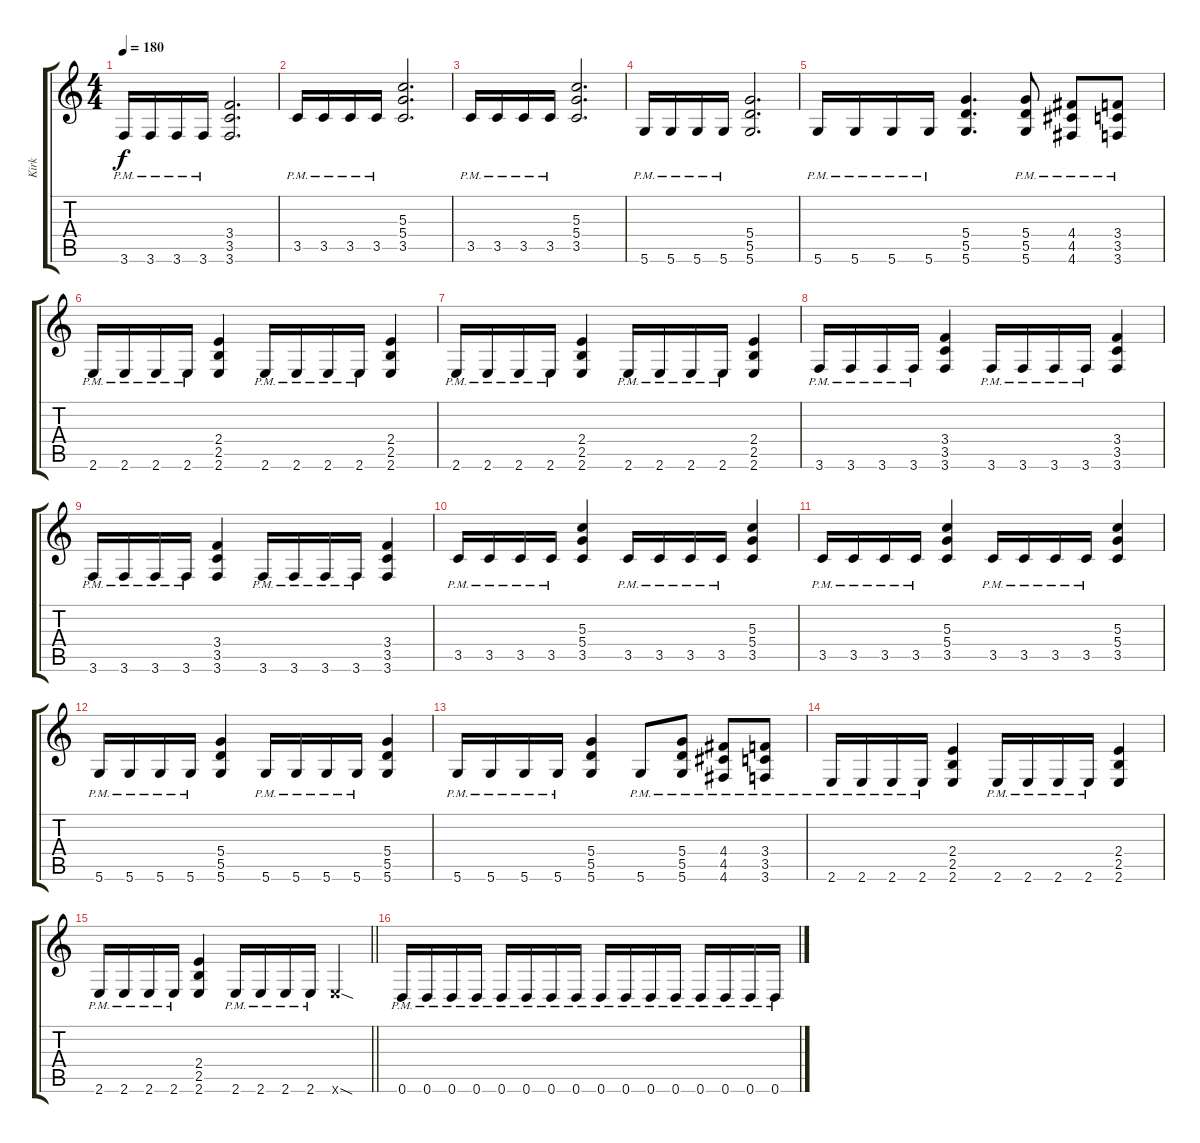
\track ("Kirk" "Kirk") {instrument distortionguitar}
\staff {score tabs}
\tuning (E4 B3 G3 D3 A2 D2) {hide}
\ts (4 4)
\tempo 180
\clef g2
\ks c
3.6{pm}.16{dy f} 3.6{pm}.16 3.6{pm}.16 3.6{pm}.16 (3.4 3.5 3.6).2{d} |
3.5{pm}.16 3.5{pm}.16 3.5{pm}.16 3.5{pm}.16 (5.3 5.4 3.5).2{d} |
3.5{pm}.16 3.5{pm}.16 3.5{pm}.16 3.5{pm}.16 (5.3 5.4 3.5).2{d} |
5.6{pm}.16 5.6{pm}.16 5.6{pm}.16 5.6{pm}.16 (5.4 5.5 5.6).2{d} |
5.6{pm}.16 5.6{pm}.16 5.6{pm}.16 5.6{pm}.16 (5.4 5.5 5.6).4{d} (5.4{pm} 5.5{pm} 5.6{pm}).8 (4.4{pm} 4.5{pm} 4.6{pm}).8 (3.4{pm} 3.5{pm} 3.6{pm}).8 |
2.6{pm}.16 2.6{pm}.16 2.6{pm}.16 2.6{pm}.16 (2.4 2.5 2.6).4 2.6{pm}.16 2.6{pm}.16 2.6{pm}.16 2.6{pm}.16 (2.4 2.5 2.6).4 |
2.6{pm}.16 2.6{pm}.16 2.6{pm}.16 2.6{pm}.16 (2.4 2.5 2.6).4 2.6{pm}.16 2.6{pm}.16 2.6{pm}.16 2.6{pm}.16 (2.4 2.5 2.6).4 |
3.6{pm}.16 3.6{pm}.16 3.6{pm}.16 3.6{pm}.16 (3.4 3.5 3.6).4 3.6{pm}.16 3.6{pm}.16 3.6{pm}.16 3.6{pm}.16 (3.4 3.5 3.6).4 |
3.6{pm}.16 3.6{pm}.16 3.6{pm}.16 3.6{pm}.16 (3.4 3.5 3.6).4 3.6{pm}.16 3.6{pm}.16 3.6{pm}.16 3.6{pm}.16 (3.4 3.5 3.6).4 |
3.5{pm}.16 3.5{pm}.16 3.5{pm}.16 3.5{pm}.16 (5.3 5.4 3.5).4 3.5{pm}.16 3.5{pm}.16 3.5{pm}.16 3.5{pm}.16 (5.3 5.4 3.5).4 |
3.5{pm}.16 3.5{pm}.16 3.5{pm}.16 3.5{pm}.16 (5.3 5.4 3.5).4 3.5{pm}.16 3.5{pm}.16 3.5{pm}.16 3.5{pm}.16 (5.3 5.4 3.5).4 |
5.6{pm}.16 5.6{pm}.16 5.6{pm}.16 5.6{pm}.16 (5.4 5.5 5.6).4 5.6{pm}.16 5.6{pm}.16 5.6{pm}.16 5.6{pm}.16 (5.4 5.5 5.6).4 |
5.6{pm}.16 5.6{pm}.16 5.6{pm}.16 5.6{pm}.16 (5.4 5.5 5.6).4 5.6{pm}.8 (5.4{pm} 5.5{pm} 5.6{pm}).8 (4.4{pm} 4.5{pm} 4.6{pm}).8 (3.4{pm} 3.5{pm} 3.6{pm}).8 |
2.6{pm}.16 2.6{pm}.16 2.6{pm}.16 2.6{pm}.16 (2.4 2.5 2.6).4 2.6{pm}.16 2.6{pm}.16 2.6{pm}.16 2.6{pm}.16 (2.4 2.5 2.6).4 |
\barLineRight lightlight
2.6{pm}.16 2.6{pm}.16 2.6{pm}.16 2.6{pm}.16 (2.4 2.5 2.6).4 2.6{pm}.16 2.6{pm}.16 2.6{pm}.16 2.6{pm}.16 2.6{sod x}.4 |
\section ("" "")
0.6{pm}.16 0.6{pm}.16 0.6{pm}.16 0.6{pm}.16 0.6{pm}.16 0.6{pm}.16 0.6{pm}.16 0.6{pm}.16 0.6{pm}.16 0.6{pm}.16 0.6{pm}.16 0.6{pm}.16 0.6{pm}.16 0.6{pm}.16 0.6{pm}.16 0.6{pm}.16
